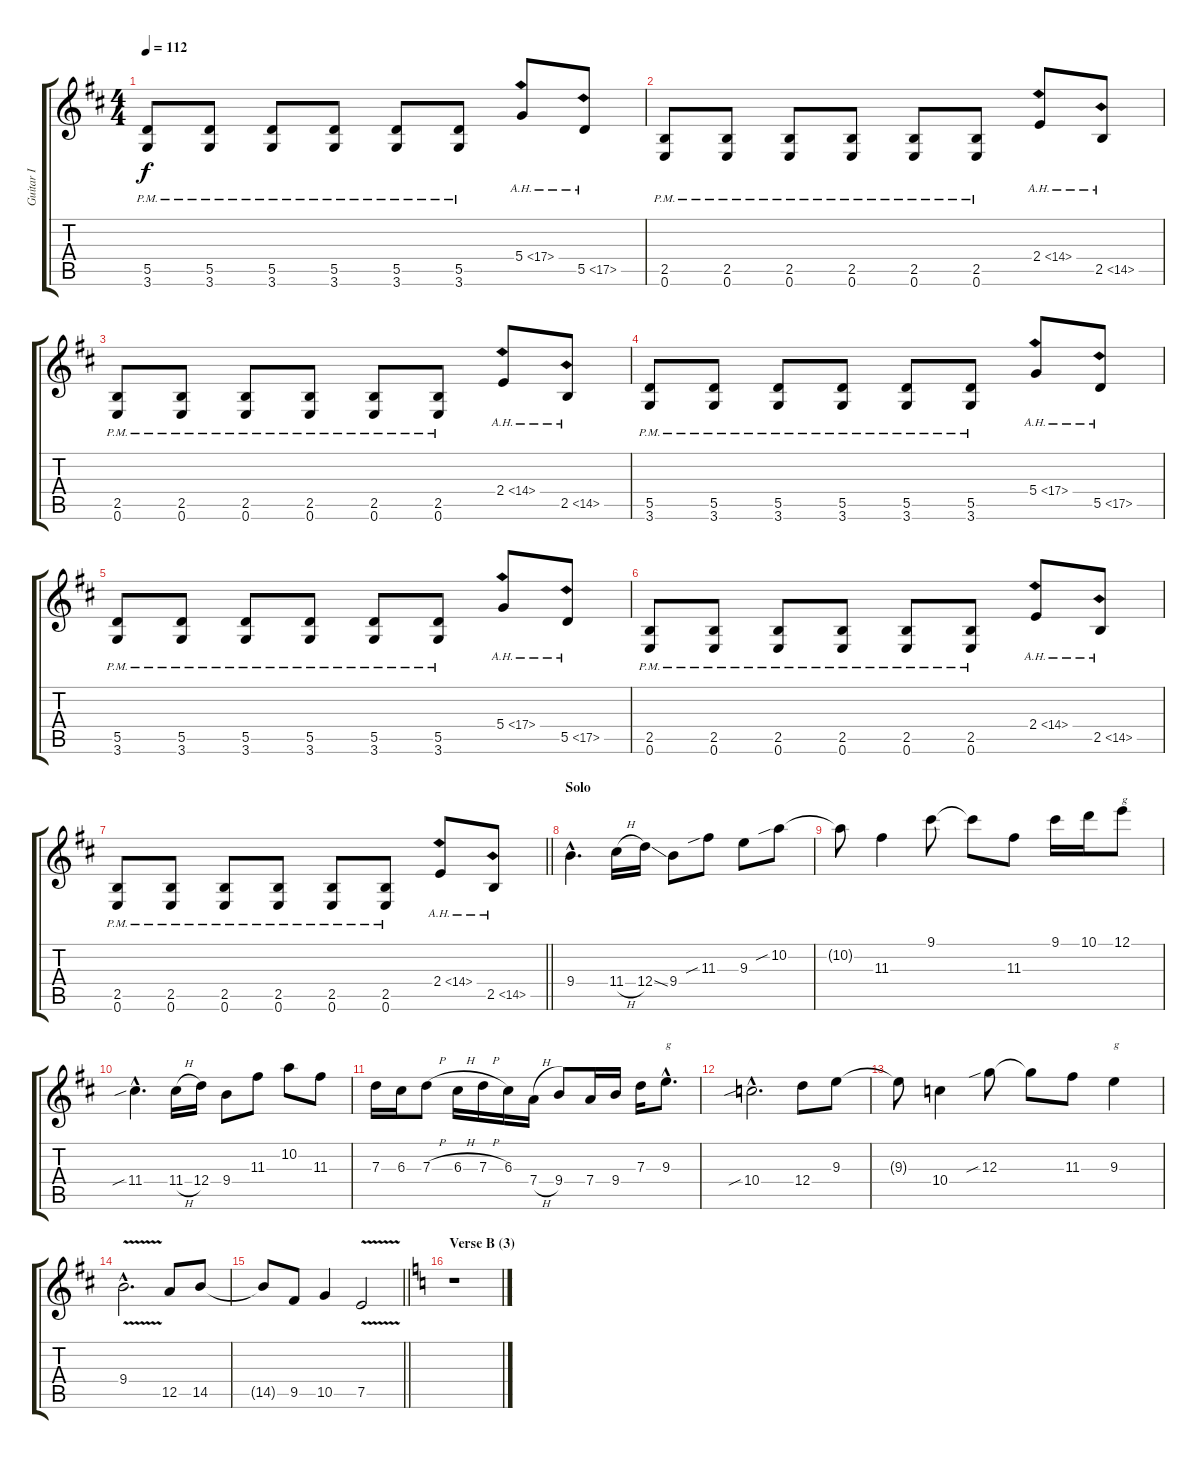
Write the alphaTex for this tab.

\track ("Guitar I" "Guitar I") {instrument acousticguitarsteel}
\staff {score tabs}
\tuning (E4 B3 G3 D3 A2 E2) {hide}
\ts (4 4)
\tempo 112
\clef g2
\ks bminor
(5.5{pm} 3.6{pm}).8{dy f} (5.5{pm} 3.6{pm}).8 (5.5{pm} 3.6{pm}).8 (5.5{pm} 3.6{pm}).8 (5.5{pm} 3.6{pm}).8 (5.5{pm} 3.6{pm}).8 5.4{ah 12}.8 5.5{ah 12}.8 |
(2.5{pm} 0.6{pm}).8 (2.5{pm} 0.6{pm}).8 (2.5{pm} 0.6{pm}).8 (2.5{pm} 0.6{pm}).8 (2.5{pm} 0.6{pm}).8 (2.5{pm} 0.6{pm}).8 2.4{ah 12}.8 2.5{ah 12}.8 |
(2.5{pm} 0.6{pm}).8 (2.5{pm} 0.6{pm}).8 (2.5{pm} 0.6{pm}).8 (2.5{pm} 0.6{pm}).8 (2.5{pm} 0.6{pm}).8 (2.5{pm} 0.6{pm}).8 2.4{ah 12}.8 2.5{ah 12}.8 |
(5.5{pm} 3.6{pm}).8 (5.5{pm} 3.6{pm}).8 (5.5{pm} 3.6{pm}).8 (5.5{pm} 3.6{pm}).8 (5.5{pm} 3.6{pm}).8 (5.5{pm} 3.6{pm}).8 5.4{ah 12}.8 5.5{ah 12}.8 |
(5.5{pm} 3.6{pm}).8 (5.5{pm} 3.6{pm}).8 (5.5{pm} 3.6{pm}).8 (5.5{pm} 3.6{pm}).8 (5.5{pm} 3.6{pm}).8 (5.5{pm} 3.6{pm}).8 5.4{ah 12}.8 5.5{ah 12}.8 |
(2.5{pm} 0.6{pm}).8 (2.5{pm} 0.6{pm}).8 (2.5{pm} 0.6{pm}).8 (2.5{pm} 0.6{pm}).8 (2.5{pm} 0.6{pm}).8 (2.5{pm} 0.6{pm}).8 2.4{ah 12}.8 2.5{ah 12}.8 |
\barLineRight lightlight
(2.5{pm} 0.6{pm}).8 (2.5{pm} 0.6{pm}).8 (2.5{pm} 0.6{pm}).8 (2.5{pm} 0.6{pm}).8 (2.5{pm} 0.6{pm}).8 (2.5{pm} 0.6{pm}).8 2.4{ah 12}.8 2.5{ah 12}.8 |
\section ("" "Solo")
9.4{hac}.4{d volume 16} 11.4{h}.16 12.4{ss}.16 9.4.8 11.3{sib}.8 9.3.8 10.2{sib}.8 |
10.2{t}.8 11.3.4 9.1.8 9.1{t}.8 11.3.8 9.1.16 10.1.16 12.1.8{txt "g"} |
11.4{sib hac}.4{d} 11.4{h}.16 12.4.16 9.4.8 11.3.8 10.2.8 11.3.8 |
7.3.16 6.3.16 7.3{h}.8 6.3{h}.16 7.3{h}.16 6.3.16 7.4{h}.16 9.4.8 7.4.16 9.4.16 7.3.16 9.3{hac}.8{d txt "g"} |
10.4{sib hac}.2{d} 12.4.8 9.3.8 |
9.3{t}.8 10.4.4 12.3{sib}.8 12.3{t}.8 11.3.8 9.3.4{txt "g"} |
9.4{v hac}.2{d} 12.5.8 14.5.8 |
\barLineRight lightlight
14.5{t}.8 9.5.8 10.5.4 7.5{v}.2 |
\section ("" "Verse B (3)")
\ks aminor
r.1
